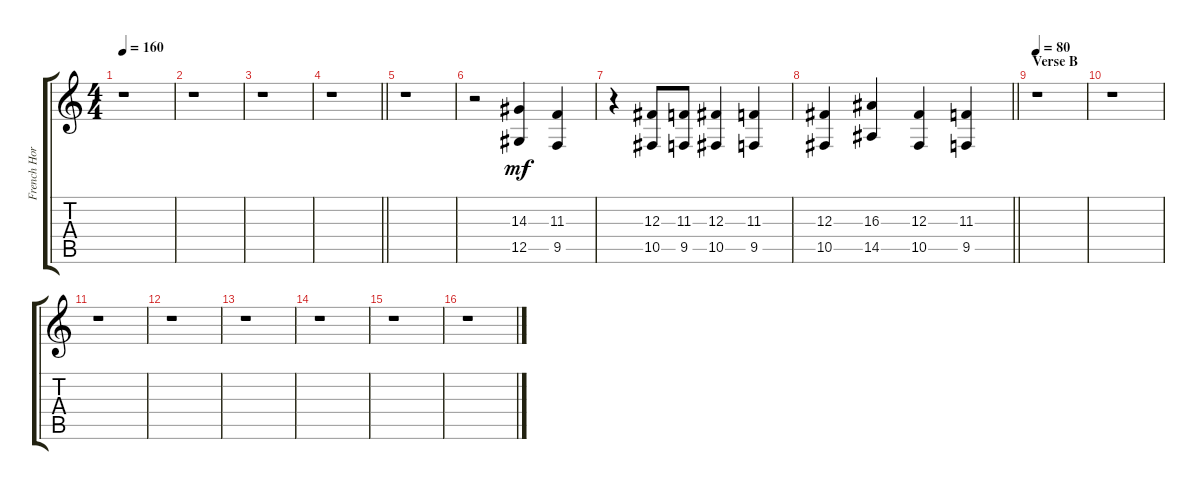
\track ("French Horn" "French Hor") {instrument frenchhorn}
\staff {score tabs}
\tuning (Eb4 Bb3 Gb3 Db3 Ab2 Eb2) {hide}
\ts (4 4)
\tempo 160
\clef g2
\ks c
r.1{dy mf} |
r.1 |
r.1 |
\barLineRight lightlight
r.1 |
\section ("" "")
r.1 |
r.2{volume 14} (14.3 12.5).4 (11.3 9.5).4 |
r.4 (12.3 10.5).8 (11.3 9.5).8 (12.3 10.5).4 (11.3 9.5).4 |
\barLineRight lightlight
(12.3 10.5).4 (16.3 14.5).4 (12.3 10.5).4 (11.3 9.5).4 |
\section ("" "Verse B")
\tempo 80
r.1 |
r.1 |
r.1 |
r.1 |
r.1 |
r.1 |
r.1 |
r.1
